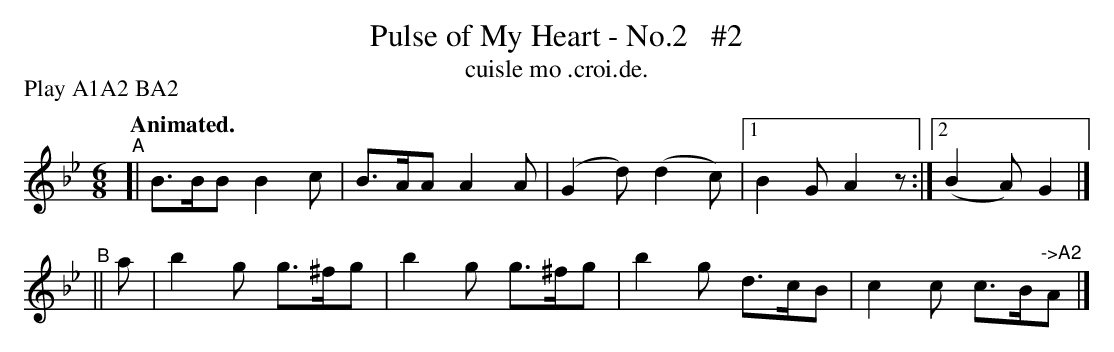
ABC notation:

X:1
T: Pulse of My Heart - No.2   #2
T: cuisle mo .croi.de.
P: Play A1A2 BA2
Q: "Animated."
M: 6/8
L: 1/8
K: Gm
"^A"[| B>BB B2c | B>AA A2A | (G2d) (d2c) |1 B2G A2z :|2 (B2A) G2 |]
"^B"|| a |  b2g g>^fg | b2g g>^fg | b2g d>cB | c2c c>B"->A2"A |]
